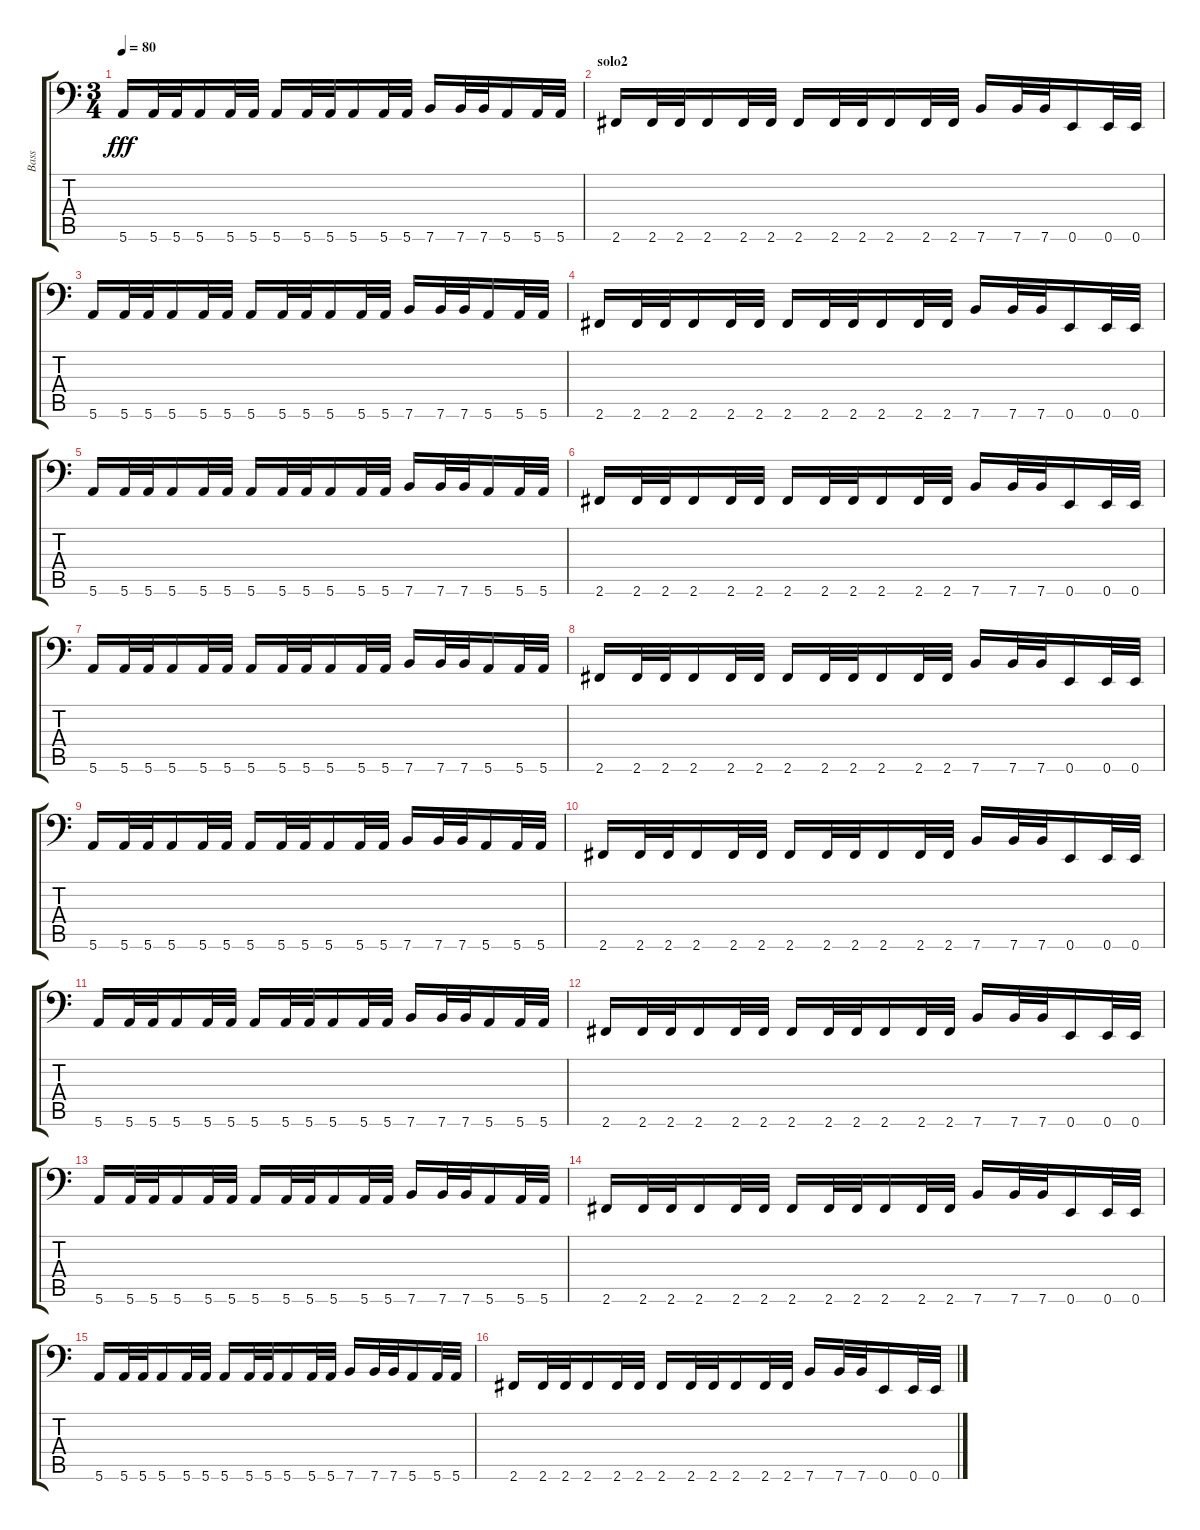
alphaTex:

\track ("Bass" "Bass") {instrument electricbassfinger}
\staff {score tabs}
\tuning (E3 B2 G2 D2 A1 E1) {hide}
\ts (3 4)
\tempo 80
\clef f4
\ks c
5.6.16{dy fff} 5.6.32 5.6.32 5.6.16 5.6.32 5.6.32 5.6.16 5.6.32 5.6.32 5.6.16 5.6.32 5.6.32 7.6.16 7.6.32 7.6.32 5.6.16 5.6.32 5.6.32 |
\section ("" "solo2")
2.6.16 2.6.32 2.6.32 2.6.16 2.6.32 2.6.32 2.6.16 2.6.32 2.6.32 2.6.16 2.6.32 2.6.32 7.6.16 7.6.32 7.6.32 0.6.16 0.6.32 0.6.32 |
5.6.16 5.6.32 5.6.32 5.6.16 5.6.32 5.6.32 5.6.16 5.6.32 5.6.32 5.6.16 5.6.32 5.6.32 7.6.16 7.6.32 7.6.32 5.6.16 5.6.32 5.6.32 |
2.6.16 2.6.32 2.6.32 2.6.16 2.6.32 2.6.32 2.6.16 2.6.32 2.6.32 2.6.16 2.6.32 2.6.32 7.6.16 7.6.32 7.6.32 0.6.16 0.6.32 0.6.32 |
5.6.16 5.6.32 5.6.32 5.6.16 5.6.32 5.6.32 5.6.16 5.6.32 5.6.32 5.6.16 5.6.32 5.6.32 7.6.16 7.6.32 7.6.32 5.6.16 5.6.32 5.6.32 |
2.6.16 2.6.32 2.6.32 2.6.16 2.6.32 2.6.32 2.6.16 2.6.32 2.6.32 2.6.16 2.6.32 2.6.32 7.6.16 7.6.32 7.6.32 0.6.16 0.6.32 0.6.32 |
5.6.16 5.6.32 5.6.32 5.6.16 5.6.32 5.6.32 5.6.16 5.6.32 5.6.32 5.6.16 5.6.32 5.6.32 7.6.16 7.6.32 7.6.32 5.6.16 5.6.32 5.6.32 |
2.6.16 2.6.32 2.6.32 2.6.16 2.6.32 2.6.32 2.6.16 2.6.32 2.6.32 2.6.16 2.6.32 2.6.32 7.6.16 7.6.32 7.6.32 0.6.16 0.6.32 0.6.32 |
5.6.16 5.6.32 5.6.32 5.6.16 5.6.32 5.6.32 5.6.16 5.6.32 5.6.32 5.6.16 5.6.32 5.6.32 7.6.16 7.6.32 7.6.32 5.6.16 5.6.32 5.6.32 |
2.6.16 2.6.32 2.6.32 2.6.16 2.6.32 2.6.32 2.6.16 2.6.32 2.6.32 2.6.16 2.6.32 2.6.32 7.6.16 7.6.32 7.6.32 0.6.16 0.6.32 0.6.32 |
5.6.16 5.6.32 5.6.32 5.6.16 5.6.32 5.6.32 5.6.16 5.6.32 5.6.32 5.6.16 5.6.32 5.6.32 7.6.16 7.6.32 7.6.32 5.6.16 5.6.32 5.6.32 |
2.6.16 2.6.32 2.6.32 2.6.16 2.6.32 2.6.32 2.6.16 2.6.32 2.6.32 2.6.16 2.6.32 2.6.32 7.6.16 7.6.32 7.6.32 0.6.16 0.6.32 0.6.32 |
5.6.16 5.6.32 5.6.32 5.6.16 5.6.32 5.6.32 5.6.16 5.6.32 5.6.32 5.6.16 5.6.32 5.6.32 7.6.16 7.6.32 7.6.32 5.6.16 5.6.32 5.6.32 |
2.6.16 2.6.32 2.6.32 2.6.16 2.6.32 2.6.32 2.6.16 2.6.32 2.6.32 2.6.16 2.6.32 2.6.32 7.6.16 7.6.32 7.6.32 0.6.16 0.6.32 0.6.32 |
5.6.16 5.6.32 5.6.32 5.6.16 5.6.32 5.6.32 5.6.16 5.6.32 5.6.32 5.6.16 5.6.32 5.6.32 7.6.16 7.6.32 7.6.32 5.6.16 5.6.32 5.6.32 |
2.6.16 2.6.32 2.6.32 2.6.16 2.6.32 2.6.32 2.6.16 2.6.32 2.6.32 2.6.16 2.6.32 2.6.32 7.6.16 7.6.32 7.6.32 0.6.16 0.6.32 0.6.32
